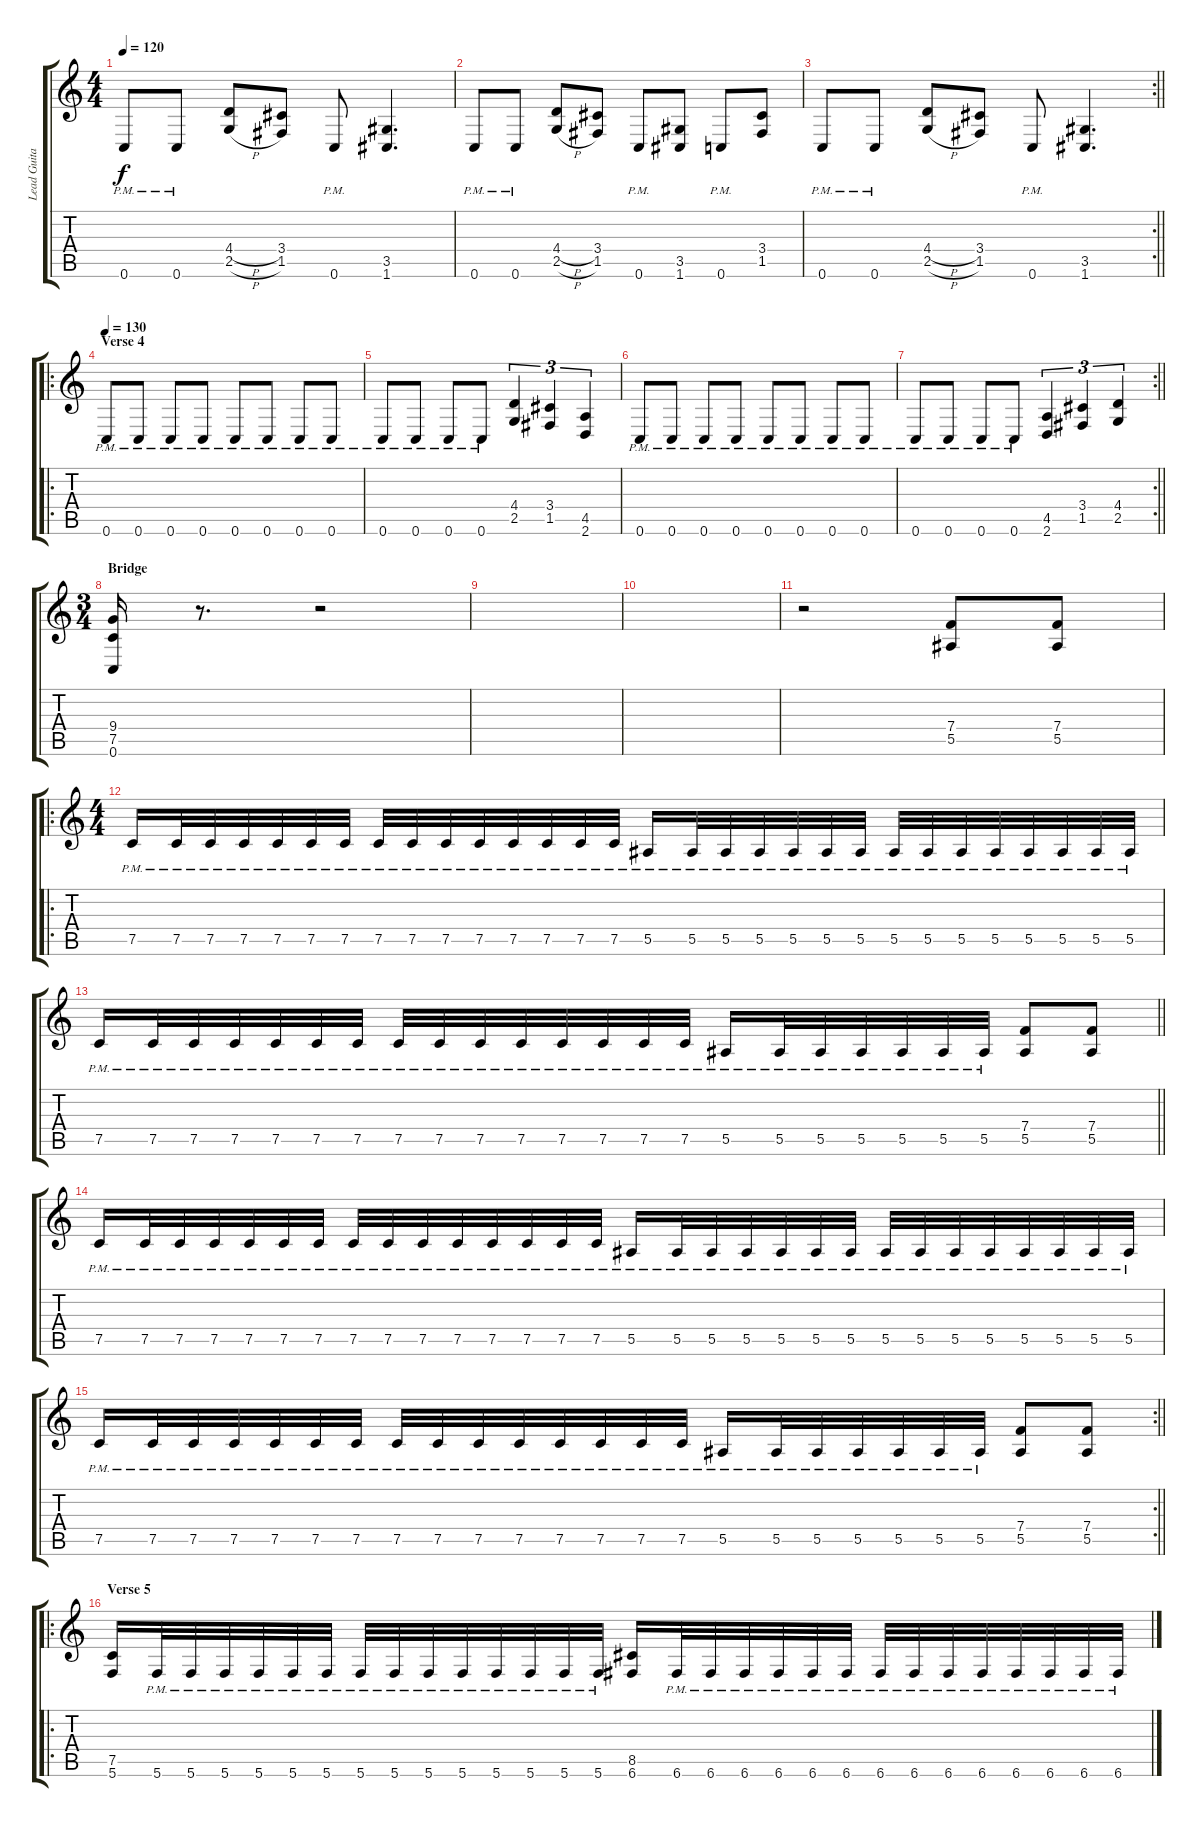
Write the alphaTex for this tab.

\track ("Lead Guitar" "Lead Guita") {instrument distortionguitar}
\staff {score tabs}
\tuning (C4 G3 Eb3 Bb2 F2 C2) {hide}
\ts (4 4)
\tempo 120
\clef g2
\ks c
0.6{pm}.8{dy f} 0.6{pm}.8 (4.4{h} 2.5{h}).8 (3.4 1.5).8 0.6{pm}.8 (3.5 1.6).4{d} |
0.6{pm}.8 0.6{pm}.8 (4.4{h} 2.5{h}).8 (3.4 1.5).8 0.6{pm}.8 (3.5 1.6).8 0.6{pm}.8 (3.4 1.5).8 |
\rc 2
\barLineRight lightlight
0.6{pm}.8 0.6{pm}.8 (4.4{h} 2.5{h}).8 (3.4 1.5).8 0.6{pm}.8 (3.5 1.6).4{d} |
\ro
\section ("" "Verse 4")
\tempo 130
0.6{pm}.8 0.6{pm}.8 0.6{pm}.8 0.6{pm}.8 0.6{pm}.8 0.6{pm}.8 0.6{pm}.8 0.6{pm}.8 |
0.6{pm}.8 0.6{pm}.8 0.6{pm}.8 0.6{pm}.8 (4.4 2.5).4{tu (3 2)} (3.4 1.5).4{tu (3 2)} (4.5 2.6).4{tu (3 2)} |
0.6{pm}.8 0.6{pm}.8 0.6{pm}.8 0.6{pm}.8 0.6{pm}.8 0.6{pm}.8 0.6{pm}.8 0.6{pm}.8 |
\rc 2
\barLineRight lightlight
0.6{pm}.8 0.6{pm}.8 0.6{pm}.8 0.6{pm}.8 (4.5 2.6).4{tu (3 2)} (3.4 1.5).4{tu (3 2)} (4.4 2.5).4{tu (3 2)} |
\ts (3 4)
\section ("" "Bridge")
(9.4 7.5 0.6).16 r.8{d} r.2 |
|
|
r.2 (7.4 5.5).8 (7.4 5.5).8 |
\ro
\ts (4 4)
7.5{pm}.16 7.5{pm}.32 7.5{pm}.32 7.5{pm}.32 7.5{pm}.32 7.5{pm}.32 7.5{pm}.32 7.5{pm}.32 7.5{pm}.32 7.5{pm}.32 7.5{pm}.32 7.5{pm}.32 7.5{pm}.32 7.5{pm}.32 7.5{pm}.32 5.5{pm}.16 5.5{pm}.32 5.5{pm}.32 5.5{pm}.32 5.5{pm}.32 5.5{pm}.32 5.5{pm}.32 5.5{pm}.32 5.5{pm}.32 5.5{pm}.32 5.5{pm}.32 5.5{pm}.32 5.5{pm}.32 5.5{pm}.32 5.5{pm}.32 |
\barLineRight lightlight
7.5{pm}.16 7.5{pm}.32 7.5{pm}.32 7.5{pm}.32 7.5{pm}.32 7.5{pm}.32 7.5{pm}.32 7.5{pm}.32 7.5{pm}.32 7.5{pm}.32 7.5{pm}.32 7.5{pm}.32 7.5{pm}.32 7.5{pm}.32 7.5{pm}.32 5.5{pm}.16 5.5{pm}.32 5.5{pm}.32 5.5{pm}.32 5.5{pm}.32 5.5{pm}.32 5.5{pm}.32 (7.4 5.5).8 (7.4 5.5).8 |
7.5{pm}.16 7.5{pm}.32 7.5{pm}.32 7.5{pm}.32 7.5{pm}.32 7.5{pm}.32 7.5{pm}.32 7.5{pm}.32 7.5{pm}.32 7.5{pm}.32 7.5{pm}.32 7.5{pm}.32 7.5{pm}.32 7.5{pm}.32 7.5{pm}.32 5.5{pm}.16 5.5{pm}.32 5.5{pm}.32 5.5{pm}.32 5.5{pm}.32 5.5{pm}.32 5.5{pm}.32 5.5{pm}.32 5.5{pm}.32 5.5{pm}.32 5.5{pm}.32 5.5{pm}.32 5.5{pm}.32 5.5{pm}.32 5.5{pm}.32 |
\rc 2
\barLineRight lightlight
7.5{pm}.16 7.5{pm}.32 7.5{pm}.32 7.5{pm}.32 7.5{pm}.32 7.5{pm}.32 7.5{pm}.32 7.5{pm}.32 7.5{pm}.32 7.5{pm}.32 7.5{pm}.32 7.5{pm}.32 7.5{pm}.32 7.5{pm}.32 7.5{pm}.32 5.5{pm}.16 5.5{pm}.32 5.5{pm}.32 5.5{pm}.32 5.5{pm}.32 5.5{pm}.32 5.5{pm}.32 (7.4 5.5).8 (7.4 5.5).8 |
\ro
\section ("" "Verse 5")
(7.5 5.6).16 5.6{pm}.32 5.6{pm}.32 5.6{pm}.32 5.6{pm}.32 5.6{pm}.32 5.6{pm}.32 5.6{pm}.32 5.6{pm}.32 5.6{pm}.32 5.6{pm}.32 5.6{pm}.32 5.6{pm}.32 5.6{pm}.32 5.6{pm}.32 (8.5 6.6).16 6.6{pm}.32 6.6{pm}.32 6.6{pm}.32 6.6{pm}.32 6.6{pm}.32 6.6{pm}.32 6.6{pm}.32 6.6{pm}.32 6.6{pm}.32 6.6{pm}.32 6.6{pm}.32 6.6{pm}.32 6.6{pm}.32 6.6{pm}.32
